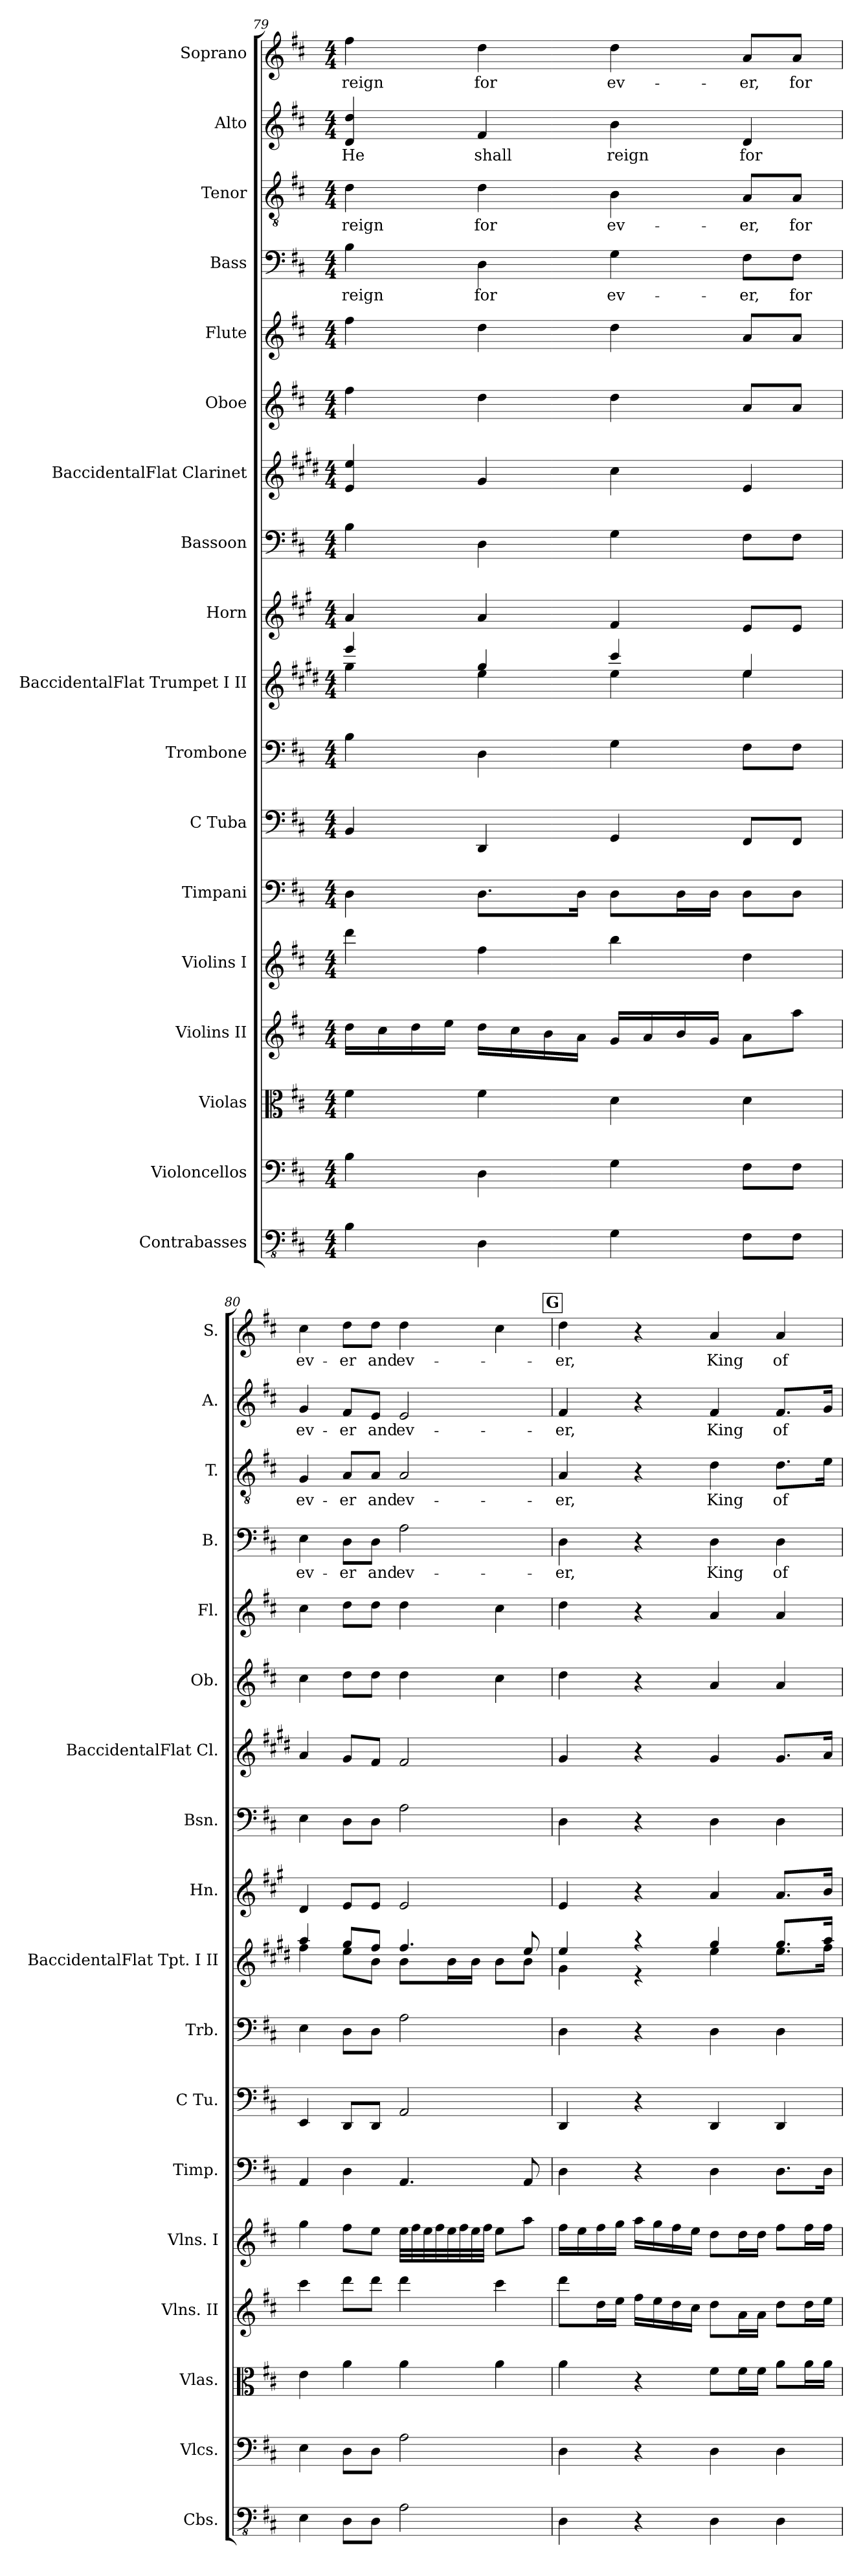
**kern	**kern	**kern	**kern	**kern	**kern	**kern	**kern	**kern	**kern	**kern	**kern	**kern	**kern	**kern	**text	**kern	**text	**kern	**text	**kern	**text
*part18	*part17	*part16	*part15	*part14	*part13	*part12	*part11	*part10	*part9	*part8	*part7	*part6	*part5	*part4	*part4	*part3	*part3	*part2	*part2	*part1	*part1
*staff18	*staff17	*staff16	*staff15	*staff14	*staff13	*staff12	*staff11	*staff10	*staff9	*staff8	*staff7	*staff6	*staff5	*staff4	*staff4	*staff3	*staff3	*staff2	*staff2	*staff1	*staff1
*I"Contrabasses	*I"Violoncellos	*I"Violas	*I"Violins II	*I"Violins I	*I"Timpani	*I"C Tuba	*I"Trombone	*I"BaccidentalFlat Trumpet I II	*I"Horn	*I"Bassoon	*I"BaccidentalFlat Clarinet	*I"Oboe	*I"Flute	*I"Bass	*	*I"Tenor	*	*I"Alto	*	*I"Soprano	*
*I'Cbs.	*I'Vlcs.	*I'Vlas.	*I'Vlns. II	*I'Vlns. I	*I'Timp.	*I'C Tu.	*I'Trb.	*I'BaccidentalFlat Tpt. I II	*I'Hn.	*I'Bsn.	*I'BaccidentalFlat Cl.	*I'Ob.	*I'Fl.	*I'B.	*	*I'T.	*	*I'A.	*	*I'S.	*
*clefFv4	*clefF4	*clefC3	*clefG2	*clefG2	*clefF4	*clefF4	*clefF4	*clefG2	*clefG2	*clefF4	*clefG2	*clefG2	*clefG2	*clefF4	*	*clefGv2	*	*clefG2	*	*clefG2	*
*	*	*	*	*	*	*	*	*ITrd1c2	*ITrd4c7	*	*ITrd1c2	*	*	*	*	*	*	*	*	*	*
*k[f#c#]	*k[f#c#]	*k[f#c#]	*k[f#c#]	*k[f#c#]	*k[f#c#]	*k[f#c#]	*k[f#c#]	*k[f#c#]	*k[f#c#]	*k[f#c#]	*k[f#c#]	*k[f#c#]	*k[f#c#]	*k[f#c#]	*	*k[f#c#]	*	*k[f#c#]	*	*k[f#c#]	*
*M4/4	*M4/4	*M4/4	*M4/4	*M4/4	*M4/4	*M4/4	*M4/4	*M4/4	*M4/4	*M4/4	*M4/4	*M4/4	*M4/4	*M4/4	*	*M4/4	*	*M4/4	*	*M4/4	*
=79	=79	=79	=79	=79	=79	=79	=79	=79	=79	=79	=79	=79	=79	=79	=79	=79	=79	=79	=79	=79	=79
*	*	*	*	*	*	*	*	*^	*	*	*	*	*	*	*	*	*	*	*	*	*
!	!	!	!	!	!	!	!	!	!	!	!	!	!	!	!	!LO:LY:b	!	!LO:LY:b	!	!LO:LY:b	!	!LO:LY:b
4BB\	4B\	4f#\	16dd\LL	4ddd\	4D\	4BB/	4B\	4ddd/	4ff#\	4d/	4B\	4d/ 4dd/	4ff#\	4ff#\	4B\	reign	4d\	reign	4d/ 4dd/	He	4ff#\	reign
.	.	.	16cc#\	.	.	.	.	.	.	.	.	.	.	.	.	.	.	.	.	.	.	.
.	.	.	16dd\	.	.	.	.	.	.	.	.	.	.	.	.	.	.	.	.	.	.	.
.	.	.	16ee\JJ	.	.	.	.	.	.	.	.	.	.	.	.	.	.	.	.	.	.	.
!	!	!	!	!	!	!	!	!	!	!	!	!	!	!	!	!LO:LY:b	!	!LO:LY:b	!	!LO:LY:b	!	!LO:LY:b
4DD\	4D\	4f#\	16dd\LL	4ff#\	8.D\L	4DD/	4D\	4ff#/	4dd\	4d/	4D\	4f#/	4dd\	4dd\	4D\	for	4d\	for	4f#/	shall	4dd\	for
.	.	.	16cc#\	.	.	.	.	.	.	.	.	.	.	.	.	.	.	.	.	.	.	.
.	.	.	16b\	.	.	.	.	.	.	.	.	.	.	.	.	.	.	.	.	.	.	.
.	.	.	16a\JJ	.	16D\Jk	.	.	.	.	.	.	.	.	.	.	.	.	.	.	.	.	.
!	!	!	!	!	!	!	!	!	!	!	!	!	!	!	!	!LO:LY:b	!	!LO:LY:b	!	!LO:LY:b	!	!LO:LY:b
4GG\	4G\	4d\	16g/LL	4bb\	8D\L	4GG/	4G\	4bb/	4dd\	4B/	4G\	4b\	4dd\	4dd\	4G\	ev-	4B\	ev-	4b\	reign	4dd\	ev-
.	.	.	16a/	.	.	.	.	.	.	.	.	.	.	.	.	.	.	.	.	.	.	.
.	.	.	16b/	.	16D\L	.	.	.	.	.	.	.	.	.	.	.	.	.	.	.	.	.
.	.	.	16g/JJ	.	16D\JJ	.	.	.	.	.	.	.	.	.	.	.	.	.	.	.	.	.
!	!	!	!	!	!	!	!	!	!	!	!	!	!	!	!	!LO:LY:b	!	!LO:LY:b	!	!LO:LY:b	!	!LO:LY:b
8FF#\L	8F#\L	4d\	8a\L	4dd\	8D\L	8FF#/L	8F#\L	4dd/	4dd\	8A/L	8F#\L	4d/	8a/L	8a/L	8F#\L	-er,	8A/L	-er,	4d/	for	8a/L	-er,
!	!	!	!	!	!	!	!	!	!	!	!	!	!	!	!	!LO:LY:b	!	!LO:LY:b	!	!	!	!LO:LY:b
8FF#\J	8F#\J	.	8aa\J	.	8D\J	8FF#/J	8F#\J	.	.	8A/J	8F#\J	.	8a/J	8a/J	8F#\J	for	8A/J	for	.	.	8a/J	for
=80	=80	=80	=80	=80	=80	=80	=80	=80	=80	=80	=80	=80	=80	=80	=80	=80	=80	=80	=80	=80	=80	=80
!	!	!	!	!	!	!	!	!	!	!	!	!	!	!	!	!LO:LY:b	!	!LO:LY:b	!	!LO:LY:b	!	!LO:LY:b
4EE\	4E\	4e\	4ccc#\	4gg\	4AA/	4EE/	4E\	4gg/	4ee\	4G/	4E\	4g/	4cc#\	4cc#\	4E\	ev-	4G/	ev-	4g/	ev-	4cc#\	ev-
!	!	!	!	!	!	!	!	!	!	!	!	!	!	!	!	!LO:LY:b	!	!LO:LY:b	!	!LO:LY:b	!	!LO:LY:b
8DD\L	8D\L	4a\	8ddd\L	8ff#\L	4D\	8DD/L	8D\L	8ff#/L	8dd\L	8A/L	8D\L	8f#/L	8dd\L	8dd\L	8D\L	-er	8A/L	-er	8f#/L	-er	8dd\L	-er
!	!	!	!	!	!	!	!	!	!	!	!	!	!	!	!	!LO:LY:b	!	!LO:LY:b	!	!LO:LY:b	!	!LO:LY:b
8DD\J	8D\J	.	8ddd\J	8ee\J	.	8DD/J	8D\J	8ee/J	8a\J	8A/J	8D\J	8e/J	8dd\J	8dd\J	8D\J	and	8A/J	and	8e/J	and	8dd\J	and
!	!	!	!	!	!	!	!	!	!	!	!	!	!	!	!	!LO:LY:b	!	!LO:LY:b	!	!LO:LY:b	!	!LO:LY:b
2AA\	2A\	4a\	4ddd\	32ee\LLL	4.AA/	2AA/	2A\	4.ee/	8a\L	2A/	2A\	2e/	4dd\	4dd\	2A\	ev-	2A/	ev-	2e/	ev-	4dd\	ev-
.	.	.	.	32ff#\	.	.	.	.	.	.	.	.	.	.	.	.	.	.	.	.	.	.
.	.	.	.	32ee\	.	.	.	.	.	.	.	.	.	.	.	.	.	.	.	.	.	.
.	.	.	.	32ff#\	.	.	.	.	.	.	.	.	.	.	.	.	.	.	.	.	.	.
.	.	.	.	32ee\	.	.	.	.	16a\L	.	.	.	.	.	.	.	.	.	.	.	.	.
.	.	.	.	32ff#\	.	.	.	.	.	.	.	.	.	.	.	.	.	.	.	.	.	.
.	.	.	.	32ee\	.	.	.	.	16a\JJ	.	.	.	.	.	.	.	.	.	.	.	.	.
.	.	.	.	32ff#\JJJ	.	.	.	.	.	.	.	.	.	.	.	.	.	.	.	.	.	.
.	.	4a\	4ccc#\	8ee\L	.	.	.	.	8a\L	.	.	.	4cc#\	4cc#\	.	.	.	.	.	.	4cc#\	.
.	.	.	.	8aa\J	8AA/	.	.	8dd/	8a\J	.	.	.	.	.	.	.	.	.	.	.	.	.
!!LO:REH:place=s1:a:B:fs=14:t=G
=81	=81	=81	=81	=81	=81	=81	=81	=81	=81	=81	=81	=81	=81	=81	=81	=81	=81	=81	=81	=81	=81	=81
!	!	!	!	!	!	!	!	!	!	!	!	!	!	!	!	!LO:LY:b	!	!LO:LY:b	!	!LO:LY:b	!	!LO:LY:b
4DD\	4D\	4a\	8ddd\L	16ff#\LL	4D\	4DD/	4D\	4dd/	4f#\	4A/	4D\	4f#/	4dd\	4dd\	4D\	-er,	4A/	-er,	4f#/	-er,	4dd\	-er,
.	.	.	.	16ee\	.	.	.	.	.	.	.	.	.	.	.	.	.	.	.	.	.	.
.	.	.	16dd\L	16ff#\	.	.	.	.	.	.	.	.	.	.	.	.	.	.	.	.	.	.
.	.	.	16ee\JJ	16gg\JJ	.	.	.	.	.	.	.	.	.	.	.	.	.	.	.	.	.	.
4r	4r	4r	16ff#\LL	16aa\LL	4r	4r	4r	4r	4r	4r	4r	4r	4r	4r	4r	.	4r	.	4r	.	4r	.
.	.	.	16ee\	16gg\	.	.	.	.	.	.	.	.	.	.	.	.	.	.	.	.	.	.
.	.	.	16dd\	16ff#\	.	.	.	.	.	.	.	.	.	.	.	.	.	.	.	.	.	.
.	.	.	16cc#\JJ	16ee\JJ	.	.	.	.	.	.	.	.	.	.	.	.	.	.	.	.	.	.
!	!	!	!	!	!	!	!	!	!	!	!	!	!	!	!	!LO:LY:b	!	!LO:LY:b	!	!LO:LY:b	!	!LO:LY:b
4DD\	4D\	8f#\L	8dd\L	8dd\L	4D\	4DD/	4D\	4ff#/	4dd\	4d/	4D\	4f#/	4a/	4a/	4D\	King	4d\	King	4f#/	King	4a/	King
.	.	16f#\L	16a\L	16dd\L	.	.	.	.	.	.	.	.	.	.	.	.	.	.	.	.	.	.
.	.	16f#\JJ	16a\JJ	16dd\JJ	.	.	.	.	.	.	.	.	.	.	.	.	.	.	.	.	.	.
!	!	!	!	!	!	!	!	!	!	!	!	!	!	!	!	!LO:LY:b	!	!LO:LY:b	!	!LO:LY:b	!	!LO:LY:b
4DD\	4D\	8a\L	8dd\L	8ff#\L	8.D\L	4DD/	4D\	8.ff#/L	8.dd\L	8.d/L	4D\	8.f#/L	4a/	4a/	4D\	of	8.d\L	of	8.f#/L	of	4a/	of
.	.	16a\L	16dd\L	16ff#\L	.	.	.	.	.	.	.	.	.	.	.	.	.	.	.	.	.	.
.	.	16a\JJ	16ee\JJ	16ff#\JJ	16D\Jk	.	.	16gg/Jk	16ee\Jk	16e/Jk	.	16g/Jk	.	.	.	.	16e\Jk	.	16g/Jk	.	.	.
*	*	*	*	*	*	*	*	*v	*v	*	*	*	*	*	*	*	*	*	*	*	*	*
=	=	=	=	=	=	=	=	=	=	=	=	=	=	=	=	=	=	=	=	=	=
*-	*-	*-	*-	*-	*-	*-	*-	*-	*-	*-	*-	*-	*-	*-	*-	*-	*-	*-	*-	*-	*-
